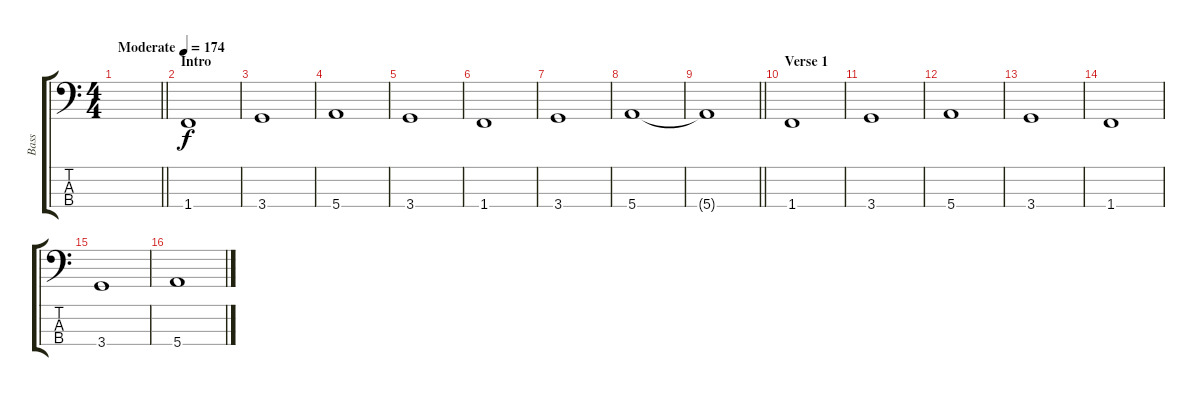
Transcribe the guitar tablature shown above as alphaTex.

\track ("Bass" "Bass") {instrument electricbassfinger}
\staff {score tabs}
\tuning (G2 D2 A1 E1) {hide}
\ts (4 4)
\tempo (174 "Moderate")
\clef f4
\barLineRight lightlight
\ks c
|
\section ("" "Intro")
1.4.1 |
3.4.1 |
5.4.1 |
3.4.1 |
1.4.1 |
3.4.1 |
5.4.1 |
\barLineRight lightlight
5.4{t}.1 |
\section ("" "Verse 1")
1.4.1 |
3.4.1 |
5.4.1 |
3.4.1 |
1.4.1 |
3.4.1 |
5.4.1
